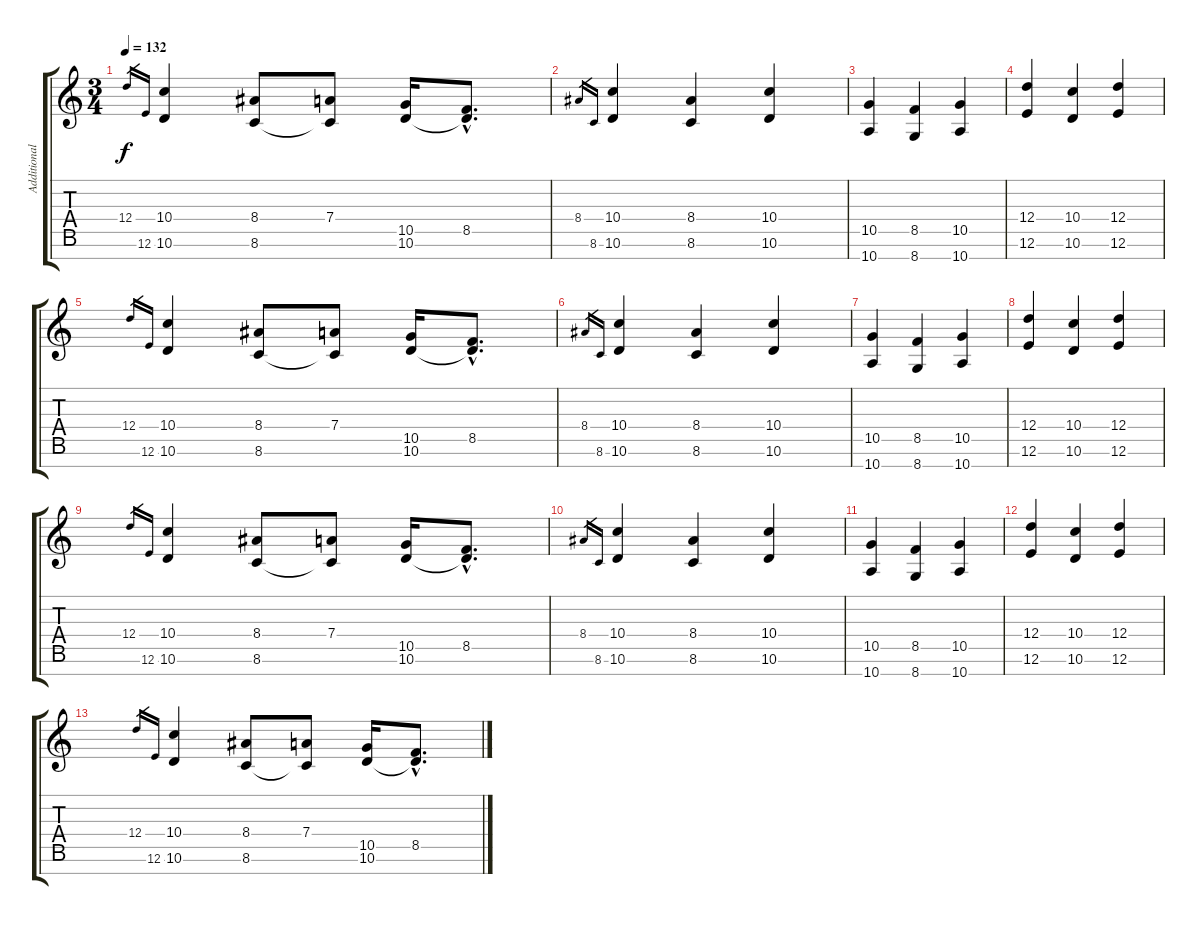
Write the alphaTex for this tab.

\track ("Additional" "Additional") {instrument distortionguitar}
\staff {score tabs}
\tuning (E4 B3 G3 D3 A2 E2 B1) {hide}
\ts (3 4)
\tempo 132
\clef g2
\ks c
12.4.16{gr dy f} 12.6.16{gr} (10.4 10.6).4 (8.4 8.6).8 (7.4 8.6{t}).8 (10.5 10.6).16 (8.5{hac} 10.6{hac t}).8{d} |
8.4.16{gr} 8.6.16{gr} (10.4 10.6).4{volume 8} (8.4 8.6).4 (10.4 10.6).4 |
(10.5 10.7).4 (8.5 8.7).4 (10.5 10.7).4 |
(12.4 12.6).4 (10.4 10.6).4 (12.4 12.6).4 |
12.4.16{gr} 12.6.16{gr} (10.4 10.6).4 (8.4 8.6).8 (7.4 8.6{t}).8 (10.5 10.6).16 (8.5{hac} 10.6{hac t}).8{d} |
8.4.16{gr} 8.6.16{gr} (10.4 10.6).4{volume 4} (8.4 8.6).4 (10.4 10.6).4 |
(10.5 10.7).4 (8.5 8.7).4 (10.5 10.7).4 |
(12.4 12.6).4 (10.4 10.6).4 (12.4 12.6).4 |
12.4.16{gr} 12.6.16{gr} (10.4 10.6).4 (8.4 8.6).8 (7.4 8.6{t}).8 (10.5 10.6).16 (8.5{hac} 10.6{hac t}).8{d} |
8.4.16{gr} 8.6.16{gr} (10.4 10.6).4{volume 0} (8.4 8.6).4 (10.4 10.6).4 |
(10.5 10.7).4 (8.5 8.7).4 (10.5 10.7).4 |
(12.4 12.6).4 (10.4 10.6).4 (12.4 12.6).4 |
12.4.16{gr} 12.6.16{gr} (10.4 10.6).4 (8.4 8.6).8 (7.4 8.6{t}).8 (10.5 10.6).16 (8.5{hac} 10.6{hac t}).8{d}
